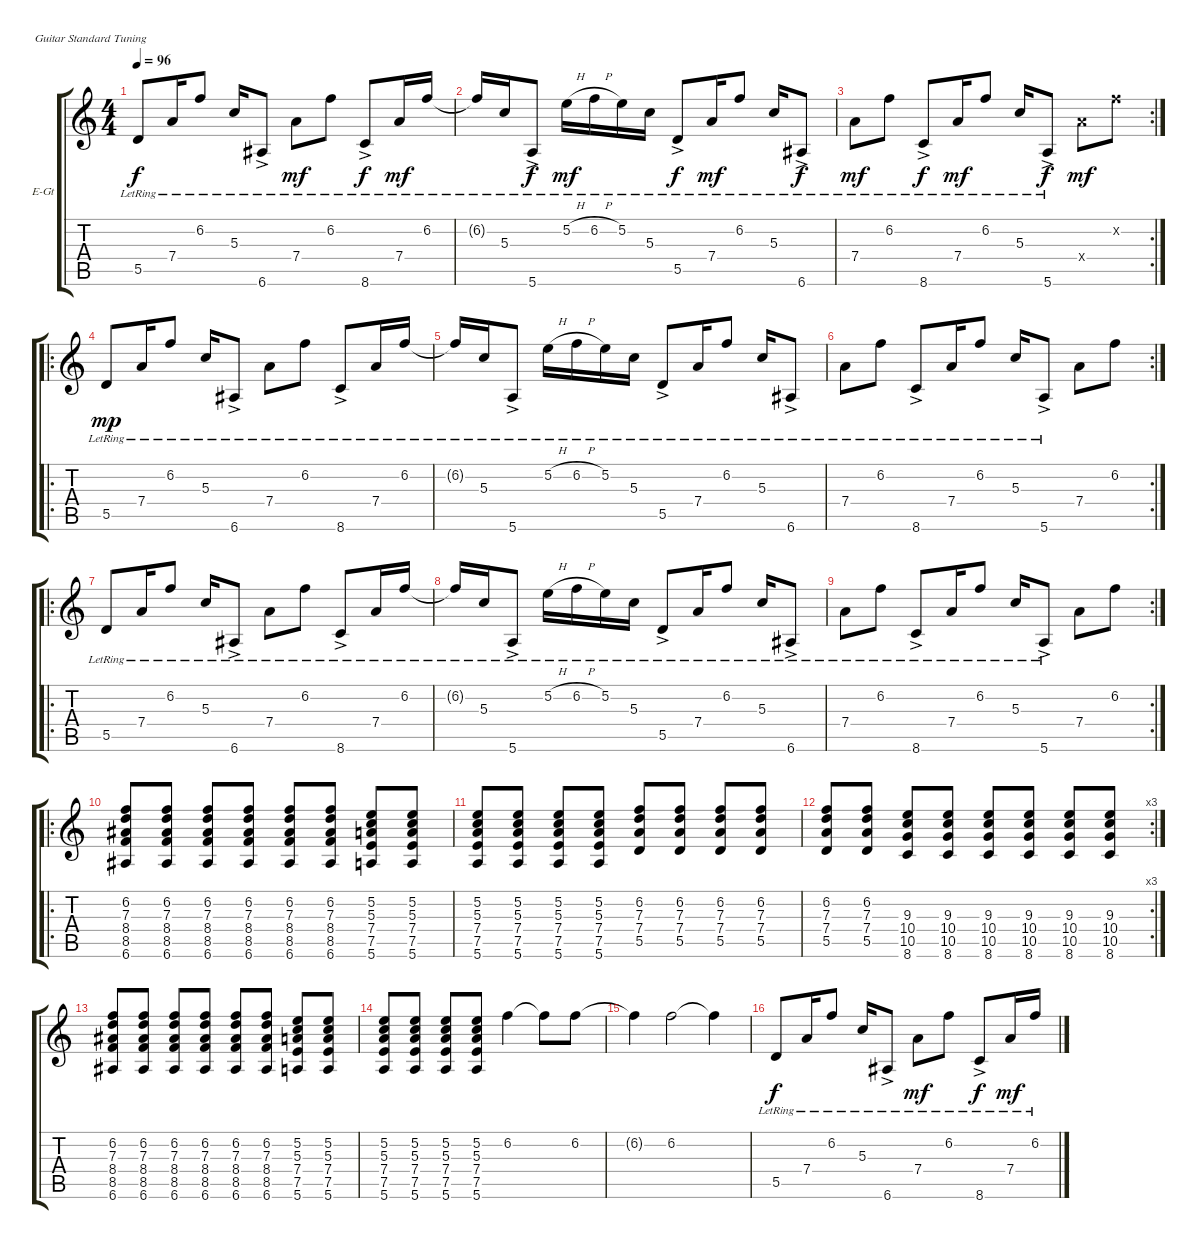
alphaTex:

\bracketExtendMode groupsimilarinstruments
\firstSystemTrackNameOrientation horizontal
\otherSystemsTrackNameOrientation horizontal
\track ("Electric Guitar" "E-Gt") {instrument electricguitarjazz}
\staff {score tabs}
\tuning (E4 B3 G3 D3 A2 E2)
\ts (4 4)
\beaming (8 2 2 2 2)
\tempo 96
\clef g2
\ks c
5.5{lr}.8{dy f instrument electricguitarjazz} 7.4{lr}.16 6.2{lr}.8 5.3{lr}.16 6.6{ac lr}.8 7.4{lr}.8{dy mf} 6.2{lr}.8 8.6{ac lr}.8{dy f} 7.4{lr}.16{dy mf} 6.2{lr}.16 |
6.2{lr t}.16 5.3{lr}.16 5.6{ac lr}.8{dy f} 5.2{h lr}.16{dy mf} 6.2{h lr}.16 5.2{lr}.16 5.3{lr}.16 5.5{ac lr}.8{dy f} 7.4{lr}.16{dy mf} 6.2{lr}.8 5.3{lr}.16 6.6{ac lr}.8{dy f} |
\rc 2
7.4{lr}.8{dy mf} 6.2{lr}.8 8.6{ac lr}.8{dy f} 7.4{lr}.16{dy mf} 6.2{lr}.8 5.3{lr}.16 5.6{ac lr}.8{dy f} 7.4{x}.8{dy mf} 6.2{x}.8 |
\ro
5.5{lr}.8{dy mp} 7.4{lr}.16 6.2{lr}.8 5.3{lr}.16 6.6{ac lr}.8 7.4{lr}.8 6.2{lr}.8 8.6{ac lr}.8 7.4{lr}.16 6.2{lr}.16 |
6.2{lr t}.16 5.3{lr}.16 5.6{ac lr}.8 5.2{h lr}.16 6.2{h lr}.16 5.2{lr}.16 5.3{lr}.16 5.5{ac lr}.8 7.4{lr}.16 6.2{lr}.8 5.3{lr}.16 6.6{ac lr}.8 |
\rc 2
7.4{lr}.8 6.2{lr}.8 8.6{ac lr}.8 7.4{lr}.16 6.2{lr}.8 5.3{lr}.16 5.6{ac lr}.8 7.4.8 6.2.8 |
\ro
5.5{lr}.8 7.4{lr}.16 6.2{lr}.8 5.3{lr}.16 6.6{ac lr}.8 7.4{lr}.8 6.2{lr}.8 8.6{ac lr}.8 7.4{lr}.16 6.2{lr}.16 |
6.2{lr t}.16 5.3{lr}.16 5.6{ac lr}.8 5.2{h lr}.16 6.2{h lr}.16 5.2{lr}.16 5.3{lr}.16 5.5{ac lr}.8 7.4{lr}.16 6.2{lr}.8 5.3{lr}.16 6.6{ac lr}.8 |
\rc 2
7.4{lr}.8 6.2{lr}.8 8.6{ac lr}.8 7.4{lr}.16 6.2{lr}.8 5.3{lr}.16 5.6{ac lr}.8 7.4.8 6.2.8 |
\ro
(6.6 8.5 7.3 8.4 6.2).8 (6.2 7.3 8.4 8.5 6.6).8 (6.6 8.5 8.4 7.3 6.2).8 (6.2 7.3 8.4 8.5 6.6).8 (6.6 8.5 8.4 7.3 6.2).8 (6.2 7.3 8.4 8.5 6.6).8 (5.6 7.5 7.4 5.3 5.2).8 (5.2 5.3 7.4 7.5 5.6).8 |
(5.6 7.5 7.4 5.3 5.2).8 (5.2 5.3 7.4 7.5 5.6).8 (5.6 7.5 7.4 5.3 5.2).8 (5.2 5.3 7.4 7.5 5.6).8 (7.4 5.5 7.3 6.2).8 (5.5 7.4 7.3 6.2).8 (6.2 7.4 7.3 5.5).8 (5.5 7.4 7.3 6.2).8 |
\rc 3
(6.2 7.4 7.3 5.5).8 (5.5 7.4 7.3 6.2).8 (8.6 10.4 10.5 9.3).8 (9.3 10.4 10.5 8.6).8 (8.6 10.4 10.5 9.3).8 (8.6 10.4 10.5 9.3).8 (9.3 10.4 10.5 8.6).8 (8.6 10.4 10.5 9.3).8 |
(6.6 8.5 7.3 8.4 6.2).8 (6.2 7.3 8.4 8.5 6.6).8 (6.6 8.5 8.4 7.3 6.2).8 (6.2 7.3 8.4 8.5 6.6).8 (6.6 8.5 8.4 7.3 6.2).8 (6.2 7.3 8.4 8.5 6.6).8 (5.6 7.5 7.4 5.3 5.2).8 (5.2 5.3 7.4 7.5 5.6).8 |
(5.6 7.5 7.4 5.3 5.2).8 (5.2 5.3 7.4 7.5 5.6).8 (5.6 7.5 7.4 5.3 5.2).8 (5.2 5.3 7.4 7.5 5.6).8 6.2.4 6.2{t}.8 6.2.8 |
6.2{t}.4 6.2.2 6.2{t}.4 |
5.5{lr}.8{dy f} 7.4{lr}.16 6.2{lr}.8 5.3{lr}.16 6.6{ac lr}.8 7.4{lr}.8{dy mf} 6.2{lr}.8 8.6{ac lr}.8{dy f} 7.4{lr}.16{dy mf} 6.2{lr}.16
